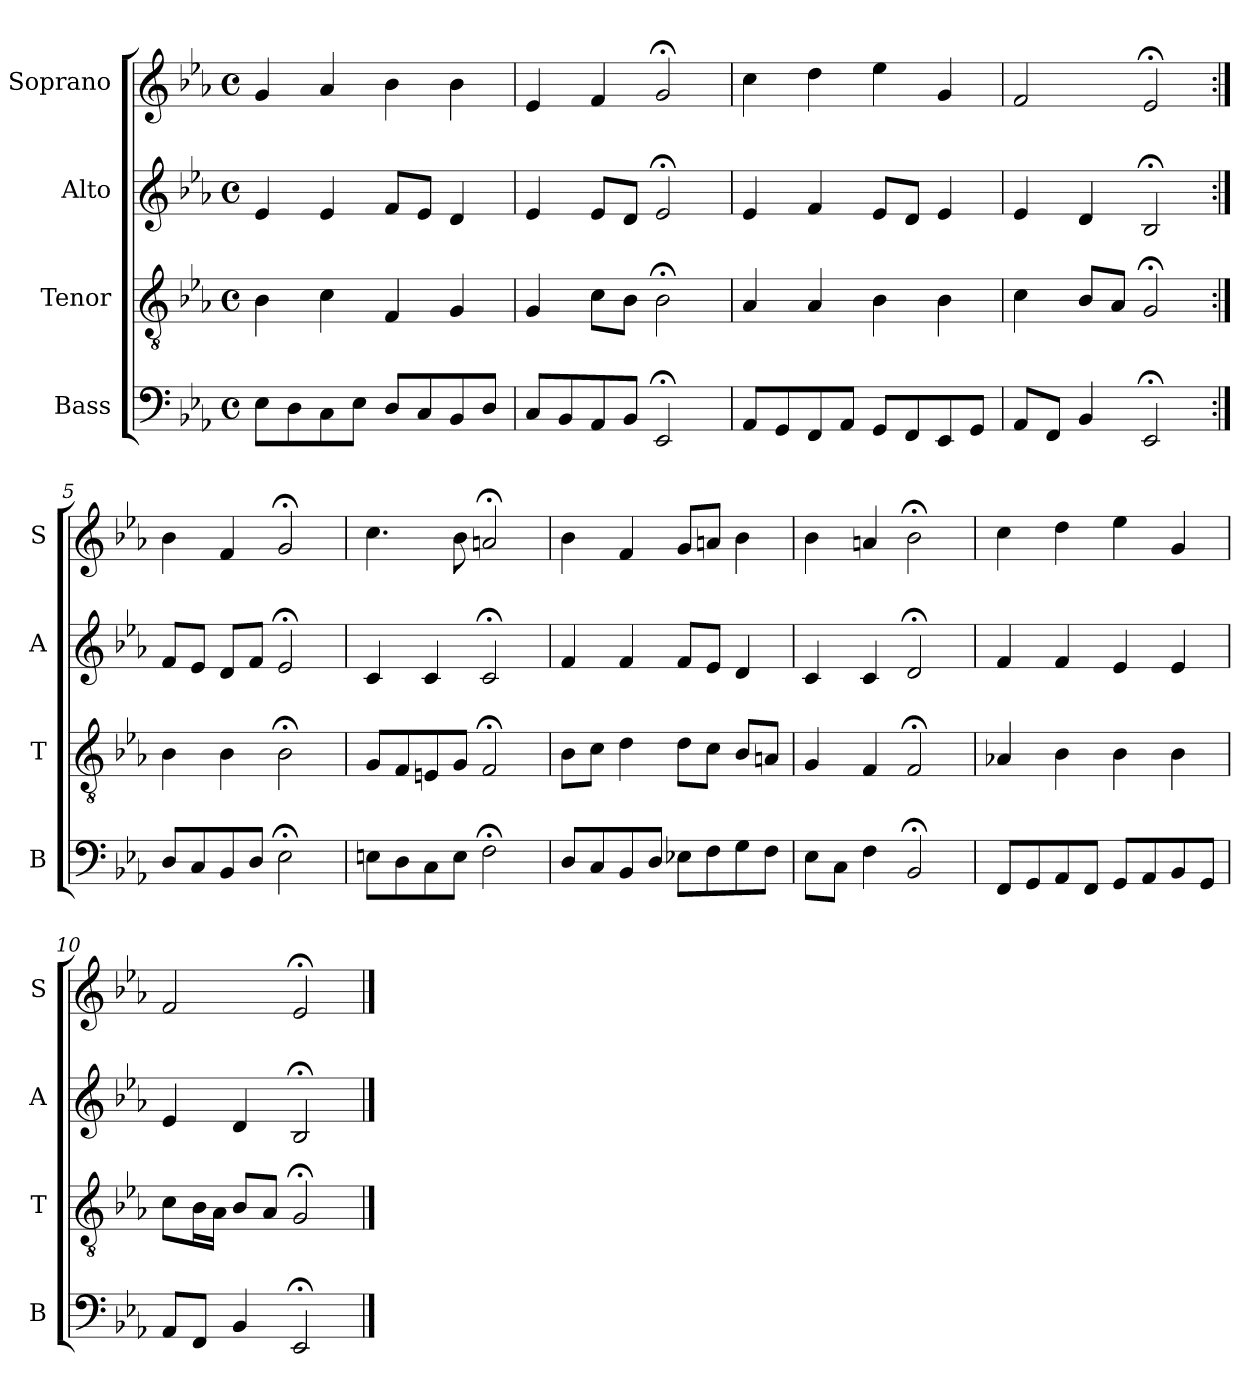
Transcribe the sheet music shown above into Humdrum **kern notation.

**kern	**kern	**kern	**kern
*part4	*part3	*part2	*part1
*staff4	*staff3	*staff2	*staff1
*I"Bass	*I"Tenor	*I"Alto	*I"Soprano
*I'B	*I'T	*I'A	*I'S
*clefF4	*clefGv2	*clefG2	*clefG2
*k[b-e-a-]	*k[b-e-a-]	*k[b-e-a-]	*k[b-e-a-]
*E-:	*E-:	*E-:	*E-:
*M4/4	*M4/4	*M4/4	*M4/4
*met(c)	*met(c)	*met(c)	*met(c)
*MM100	*MM100	*MM100	*MM100
=1	=1	=1	=1
8E-L	4B-	4e-	4g
8D	.	.	.
8C	4c	4e-	4a-
8E-J	.	.	.
8DL	4F	8fL	4b-
8C	.	8e-J	.
8BB-	4G	4d	4b-
8DJ	.	.	.
=2	=2	=2	=2
8CL	4G	4e-	4e-
8BB-	.	.	.
8AA-	8cL	8e-L	4f
8BB-J	8B-J	8dJ	.
2EE-;<	2B-;<	2e-;<	2g;<
=3	=3	=3	=3
8AA-L	4A-	4e-	4cc
8GG	.	.	.
8FF	4A-	4f	4dd
8AA-J	.	.	.
8GGL	4B-	8e-L	4ee-
8FF	.	8dJ	.
8EE-	4B-	4e-	4g
8GGJ	.	.	.
=4	=4	=4	=4
8AA-L	4c	4e-	2f
8FFJ	.	.	.
4BB-	8B-L	4d	.
.	8A-J	.	.
2EE-;<	2G;<	2B-;<	2e-;<
=5:|!	=5:|!	=5:|!	=5:|!
8DL	4B-	8fL	4b-
8C	.	8e-J	.
8BB-	4B-	8dL	4f
8DJ	.	8fJ	.
2E-;<	2B-;<	2e-;<	2g;<
=6	=6	=6	=6
8EnL	8GL	4c	4.cc
8D	8F	.	.
8C	8En	4c	.
8EJ	8GJ	.	8b-
2F;<	2F;<	2c;<	2an;<
=7	=7	=7	=7
8DL	8B-L	4f	4b-
8C	8cJ	.	.
8BB-	4d	4f	4f
8DJ	.	.	.
8E-XL	8dL	8fL	8gL
8F	8cJ	8e-J	8anJ
8G	8B-L	4d	4b-
8FJ	8AnJ	.	.
=8	=8	=8	=8
8E-L	4G	4c	4b-
8CJ	.	.	.
4F	4F	4c	4an
2BB-;<	2F;<	2d;<	2b-;<
=9	=9	=9	=9
8FFL	4A-X	4f	4cc
8GG	.	.	.
8AA-	4B-	4f	4dd
8FFJ	.	.	.
8GGL	4B-	4e-	4ee-
8AA-	.	.	.
8BB-i	4B-i	4e-i	4gi
8GGJ	.	.	.
=10	=10	=10	=10
8AA-L	8cL	4e-	2f
8FFJ	16B-L	.	.
.	16A-JJ	.	.
4BB-	8B-L	4d	.
.	8A-J	.	.
2EE-;<	2G;<	2B-;<	2e-;<
==	==	==	==
*-	*-	*-	*-
